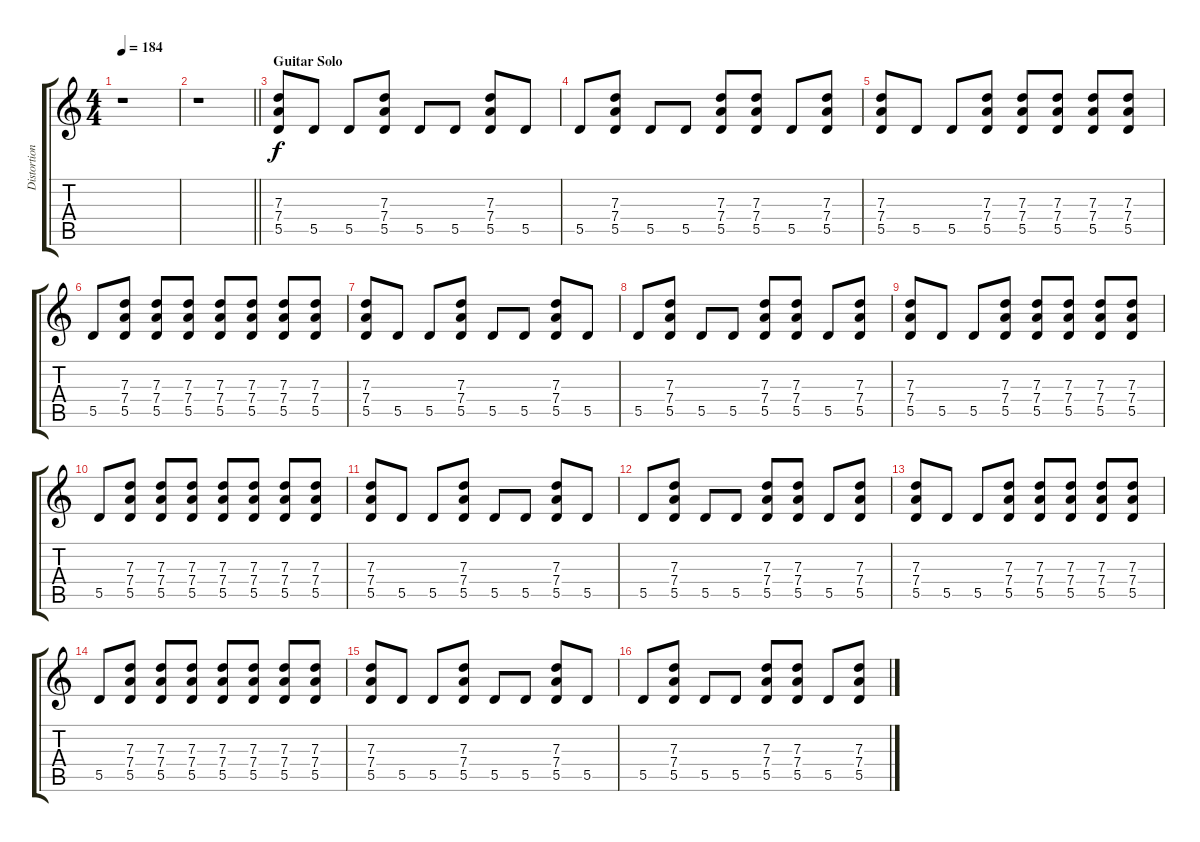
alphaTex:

\track ("Distortion Guitar" "Distortion") {instrument overdrivenguitar}
\staff {score tabs}
\tuning (E4 B3 G3 D3 A2 E2) {hide}
\ts (4 4)
\tempo 184
\clef g2
\ks c
r.1{dy f} |
\barLineRight lightlight
r.1 |
\section ("" "Guitar Solo")
(7.3 7.4 5.5).8 5.5.8 5.5.8 (7.3 7.4 5.5).8 5.5.8 5.5.8 (7.3 7.4 5.5).8 5.5.8 |
5.5.8 (7.3 7.4 5.5).8 5.5.8 5.5.8 (7.3 7.4 5.5).8 (7.3 7.4 5.5).8 5.5.8 (7.3 7.4 5.5).8 |
(7.3 7.4 5.5).8 5.5.8 5.5.8 (7.3 7.4 5.5).8 (7.3 7.4 5.5).8 (7.3 7.4 5.5).8 (7.3 7.4 5.5).8 (7.3 7.4 5.5).8 |
5.5.8 (7.3 7.4 5.5).8 (7.3 7.4 5.5).8 (7.3 7.4 5.5).8 (7.3 7.4 5.5).8 (7.3 7.4 5.5).8 (7.3 7.4 5.5).8 (7.3 7.4 5.5).8 |
(7.3 7.4 5.5).8 5.5.8 5.5.8 (7.3 7.4 5.5).8 5.5.8 5.5.8 (7.3 7.4 5.5).8 5.5.8 |
5.5.8 (7.3 7.4 5.5).8 5.5.8 5.5.8 (7.3 7.4 5.5).8 (7.3 7.4 5.5).8 5.5.8 (7.3 7.4 5.5).8 |
(7.3 7.4 5.5).8 5.5.8 5.5.8 (7.3 7.4 5.5).8 (7.3 7.4 5.5).8 (7.3 7.4 5.5).8 (7.3 7.4 5.5).8 (7.3 7.4 5.5).8 |
5.5.8 (7.3 7.4 5.5).8 (7.3 7.4 5.5).8 (7.3 7.4 5.5).8 (7.3 7.4 5.5).8 (7.3 7.4 5.5).8 (7.3 7.4 5.5).8 (7.3 7.4 5.5).8 |
(7.3 7.4 5.5).8 5.5.8 5.5.8 (7.3 7.4 5.5).8 5.5.8 5.5.8 (7.3 7.4 5.5).8 5.5.8 |
5.5.8 (7.3 7.4 5.5).8 5.5.8 5.5.8 (7.3 7.4 5.5).8 (7.3 7.4 5.5).8 5.5.8 (7.3 7.4 5.5).8 |
(7.3 7.4 5.5).8 5.5.8 5.5.8 (7.3 7.4 5.5).8 (7.3 7.4 5.5).8 (7.3 7.4 5.5).8 (7.3 7.4 5.5).8 (7.3 7.4 5.5).8 |
5.5.8 (7.3 7.4 5.5).8 (7.3 7.4 5.5).8 (7.3 7.4 5.5).8 (7.3 7.4 5.5).8 (7.3 7.4 5.5).8 (7.3 7.4 5.5).8 (7.3 7.4 5.5).8 |
(7.3 7.4 5.5).8 5.5.8 5.5.8 (7.3 7.4 5.5).8 5.5.8 5.5.8 (7.3 7.4 5.5).8 5.5.8 |
5.5.8 (7.3 7.4 5.5).8 5.5.8 5.5.8 (7.3 7.4 5.5).8 (7.3 7.4 5.5).8 5.5.8 (7.3 7.4 5.5).8
